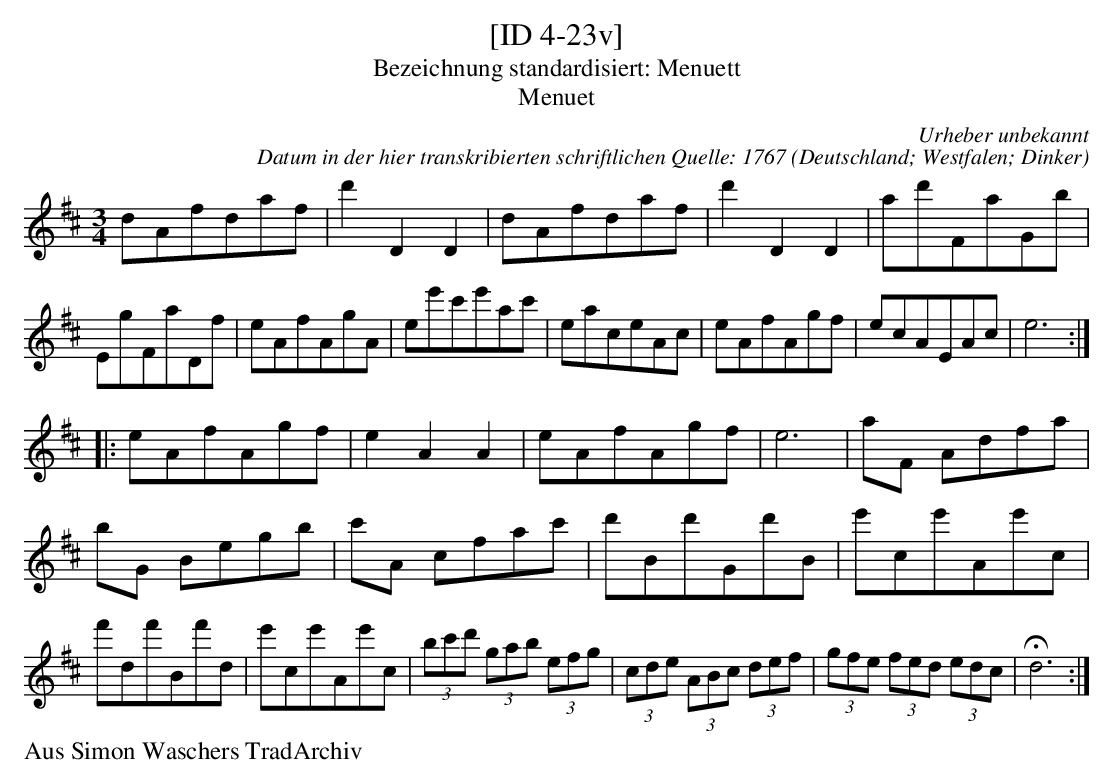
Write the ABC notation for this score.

X:1
T:[ID 4-23v]
T:Bezeichnung standardisiert: Menuett
T:Menuet
C:Urheber unbekannt
C:Datum in der hier transkribierten schriftlichen Quelle: 1767
O:Deutschland; Westfalen; Dinker
L:1/8
M:3/4
K:D
dAfdaf | d'2D2D2 | dAfdaf | d'2D2D2 | ad'FaGb | EgFaDf | eAfAgA | ee'c'e'ac' | eaceAc | eAfAgf | ecAEAc | e6 ::
eAfAgf | e2A2A2 | eAfAgf | e6 | aF Adfa | bG Begb | c'A cfac' | d'Bd'Gd'B | e'ce'Ae'c | f'df'Bf'd | e'ce'Ae'c | (3bc'd' (3gab (3efg | (3cde (3ABc (3def | (3gfe (3fed (3edc | Hd6 :|
